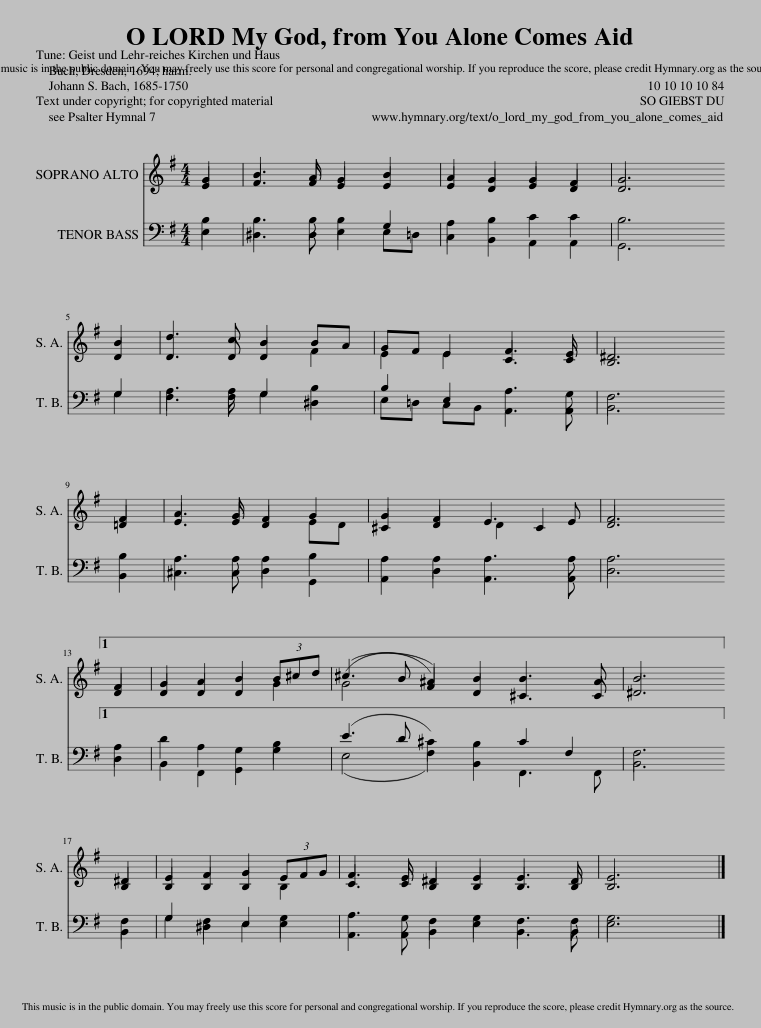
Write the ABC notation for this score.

X:1
%%score ( 1 2 ) ( 3 4 )
L:1/8
M:4/4
I:linebreak $
K:G
V:1 treble
V:2 treble
V:3 bass
V:4 bass
V:1
 G2 | B3 A G2 B2 | A2 G2 G2 F2 | G6 |$ B2 | %5
 d3 c B2 BA | GF E2 F3 E | ^D6 |$ F2 | A3 G F2 G2 | %10
 G2 F2 E3 E | F6 |1$ F2 | G2 A2 B2 (3B^cd | (^c3 B ^A2) B2 B3 A | %15
 B6 ||$ ^D2 | E2 F2 G2 (3EFG | F3 E ^D2 E2 E3 D | E6 x2 |] %20
V:2
 E2 | F3 F E2 E2 | E2 D2 E2 D2 | D6 |$ D2 | %5
 D3 D D2 F2 | E2 E2 C3 C | B,6 |$ =D2 | E3 E D2 ED | %10
 ^C2 D2 D2 C2 | D6 |1$ D2 | D2 D2 D2 G2 | (G4 F2) D2 ^C3 C | %15
 ^D6 ||$ B,2 | B,2 B,2 B,2 B,2 | C3 C B,2 B,2 B,3 B, | B,6 x2 |] %20
V:3
 B,2 | B,3 B, B,2 G,2 | A,2 B,2 C2 C2 | B,6 |$ G,2 | %5
 A,3 A, G,2 B,2 | B,2 E,2 A,3 G, | F,6 |$ B,2 | A,3 A, A,2 B,2 | %10
 A,2 A,2 A,3 A, | A,6 |1$ A,2 | D2 A,2 G,2 B,2 | (E3 D ^C2) B,2 C2 F,2 | %15
 F,6 ||$ F,2 | G,2 F,2 E,2 G,2 | A,3 G, F,2 G,2 F,3 F, | G,6 x2 |] %20
V:4
 E,2 | ^D,3 D, E,2 E,=D, | C,2 B,,2 A,,2 A,,2 | G,,6 |$ G,2 | %5
 F,3 F, G,2 ^D,2 | E,=D, C,B,, A,,3 A,, | B,,6 |$ B,,2 | ^C,3 C, D,2 G,,2 | %10
 A,,2 D,2 A,,3 A,, | D,6 |1$ D,2 | B,,2 F,,2 G,,2 G,2 | (E,4 F,2) B,,2 F,,3 F,, | %15
 B,,6 ||$ B,,2 | G,2 ^D,2 E,2 E,2 | A,,3 A,, B,,2 E,2 B,,3 B,, | E,6 x2 |] %20
